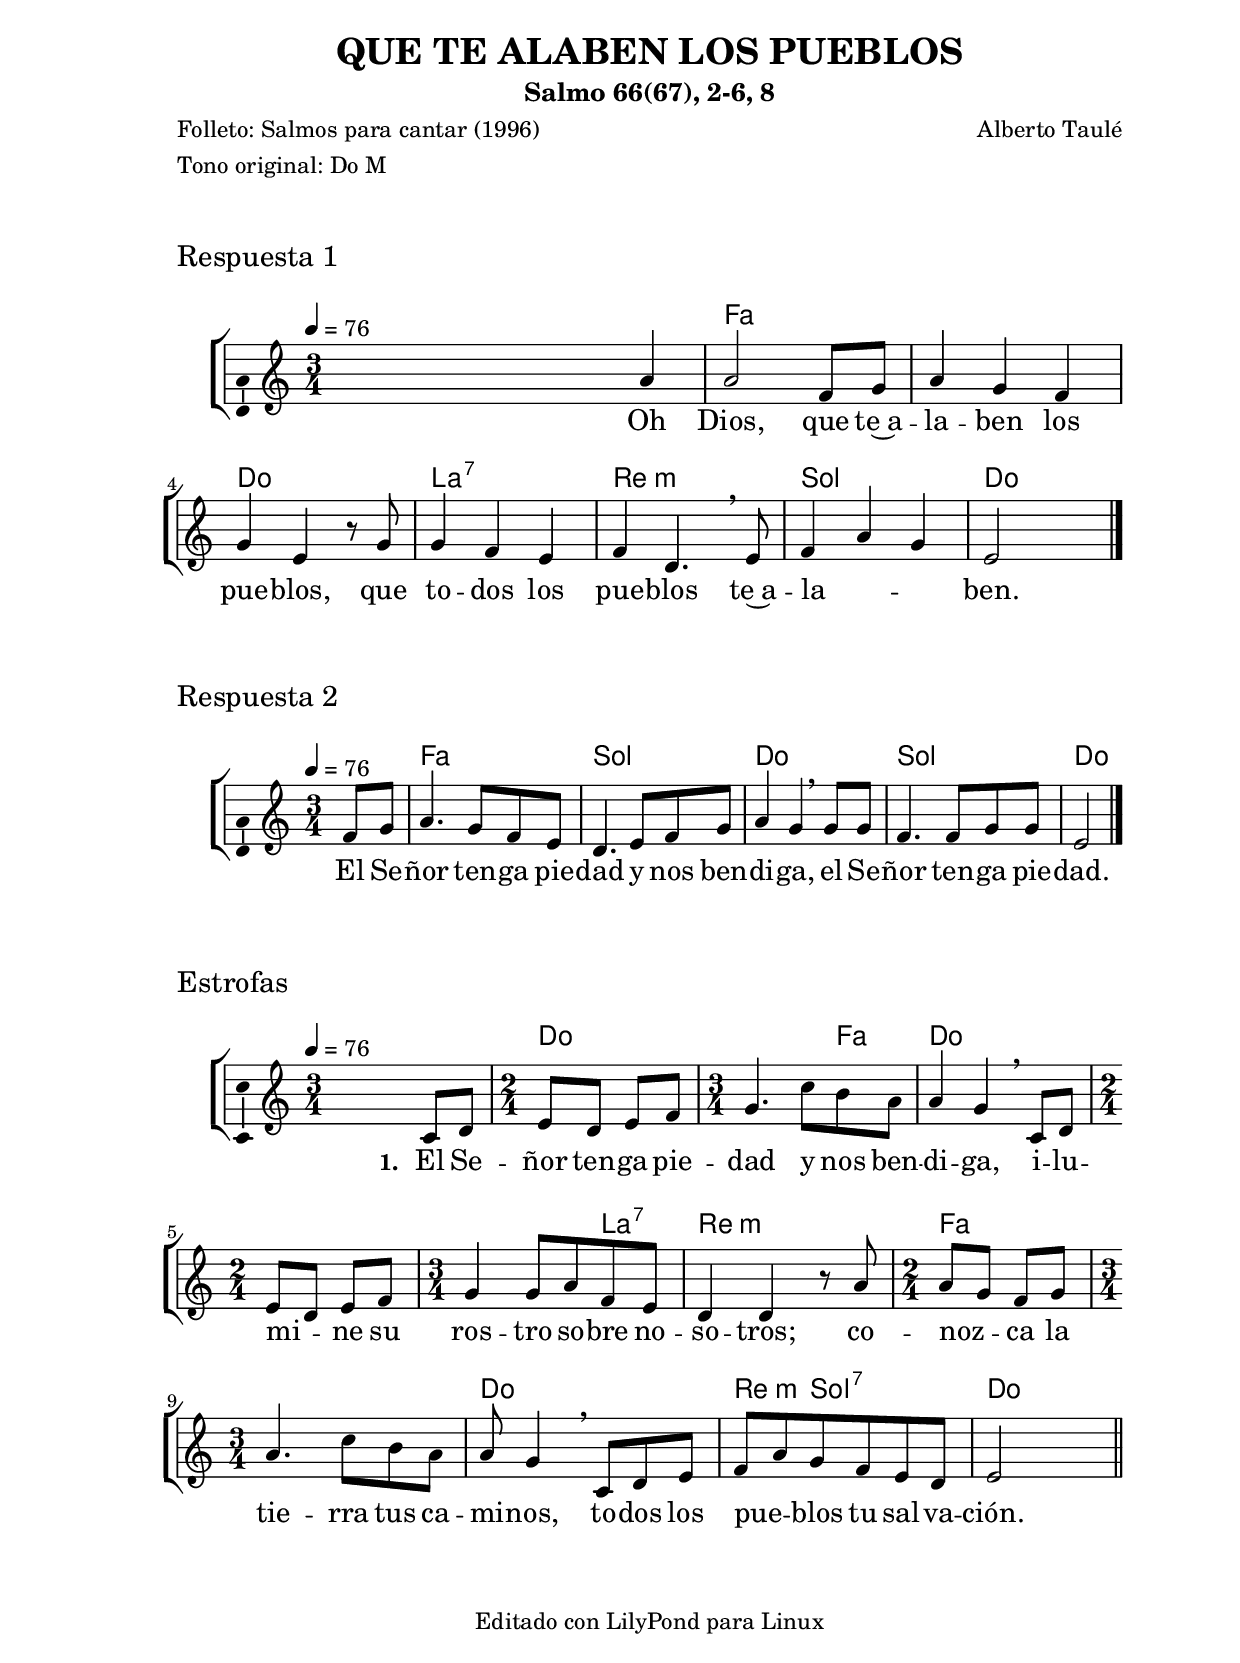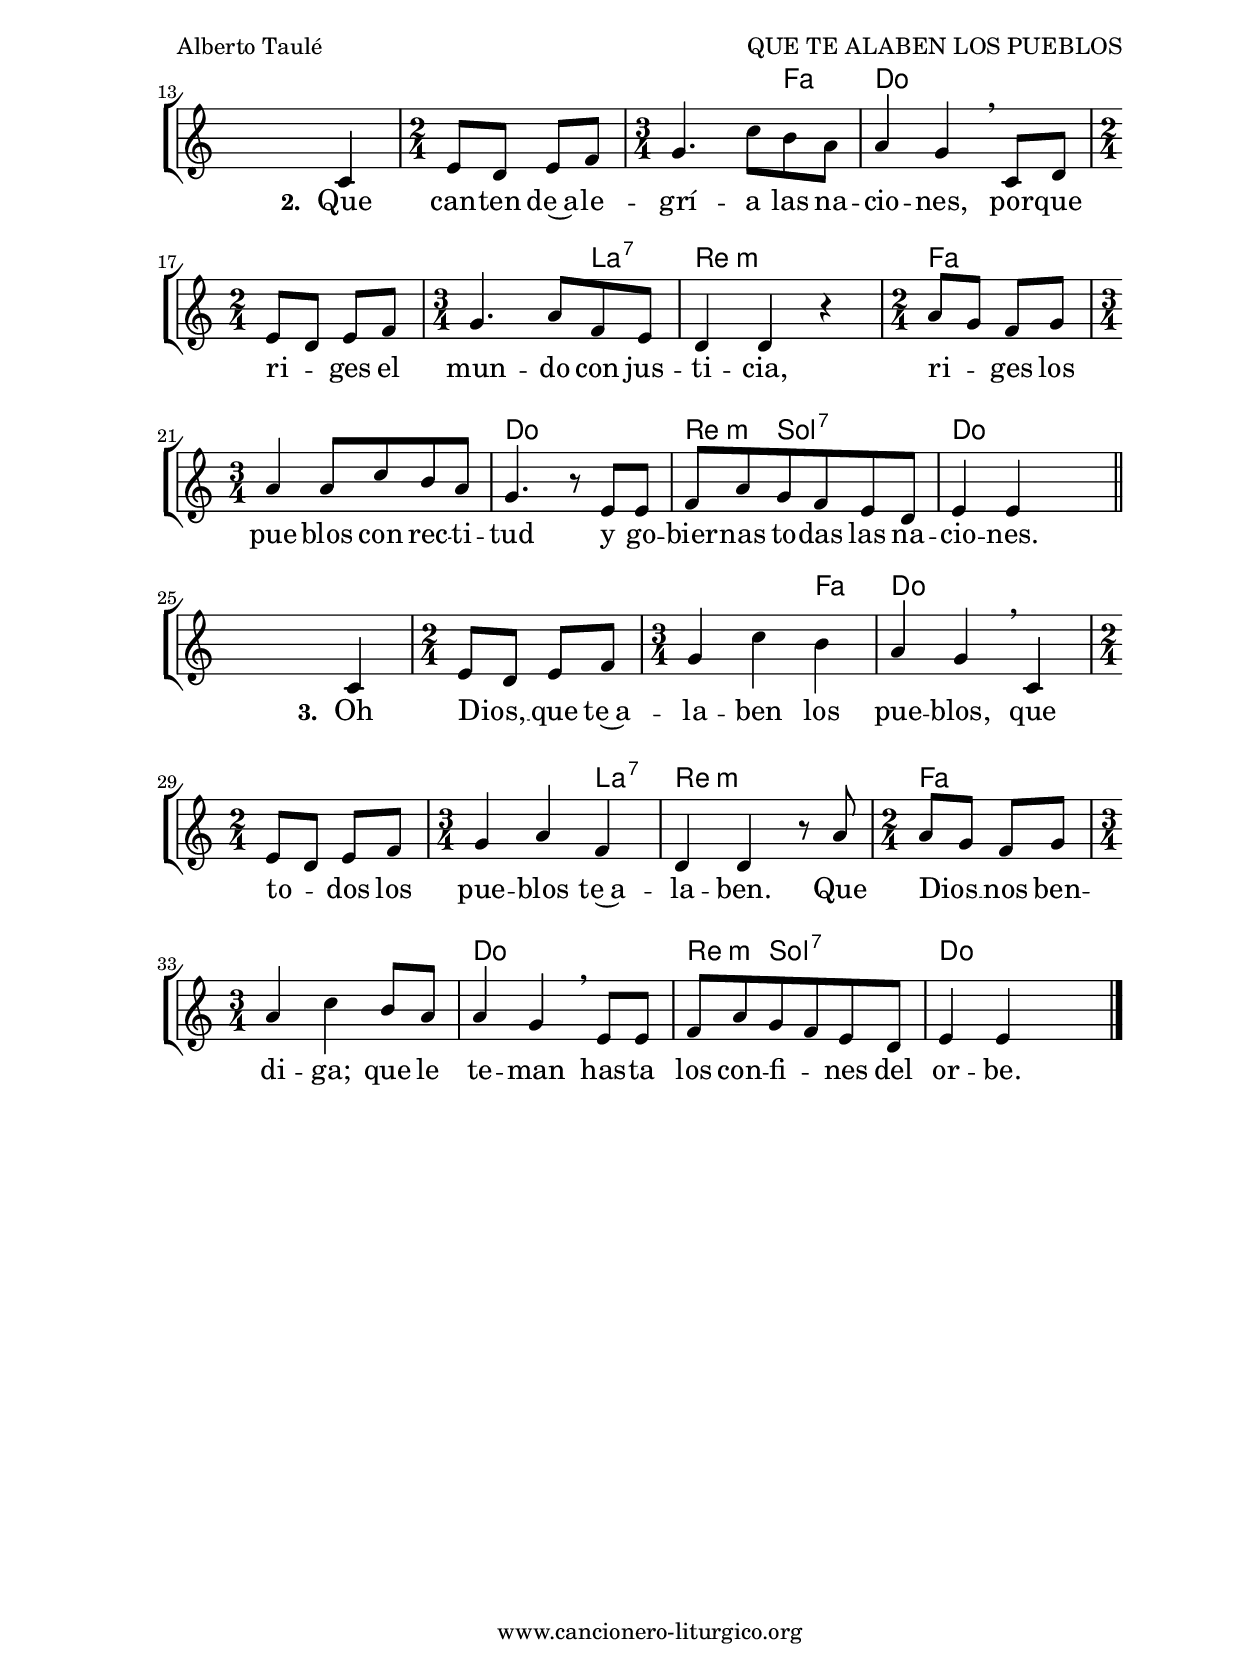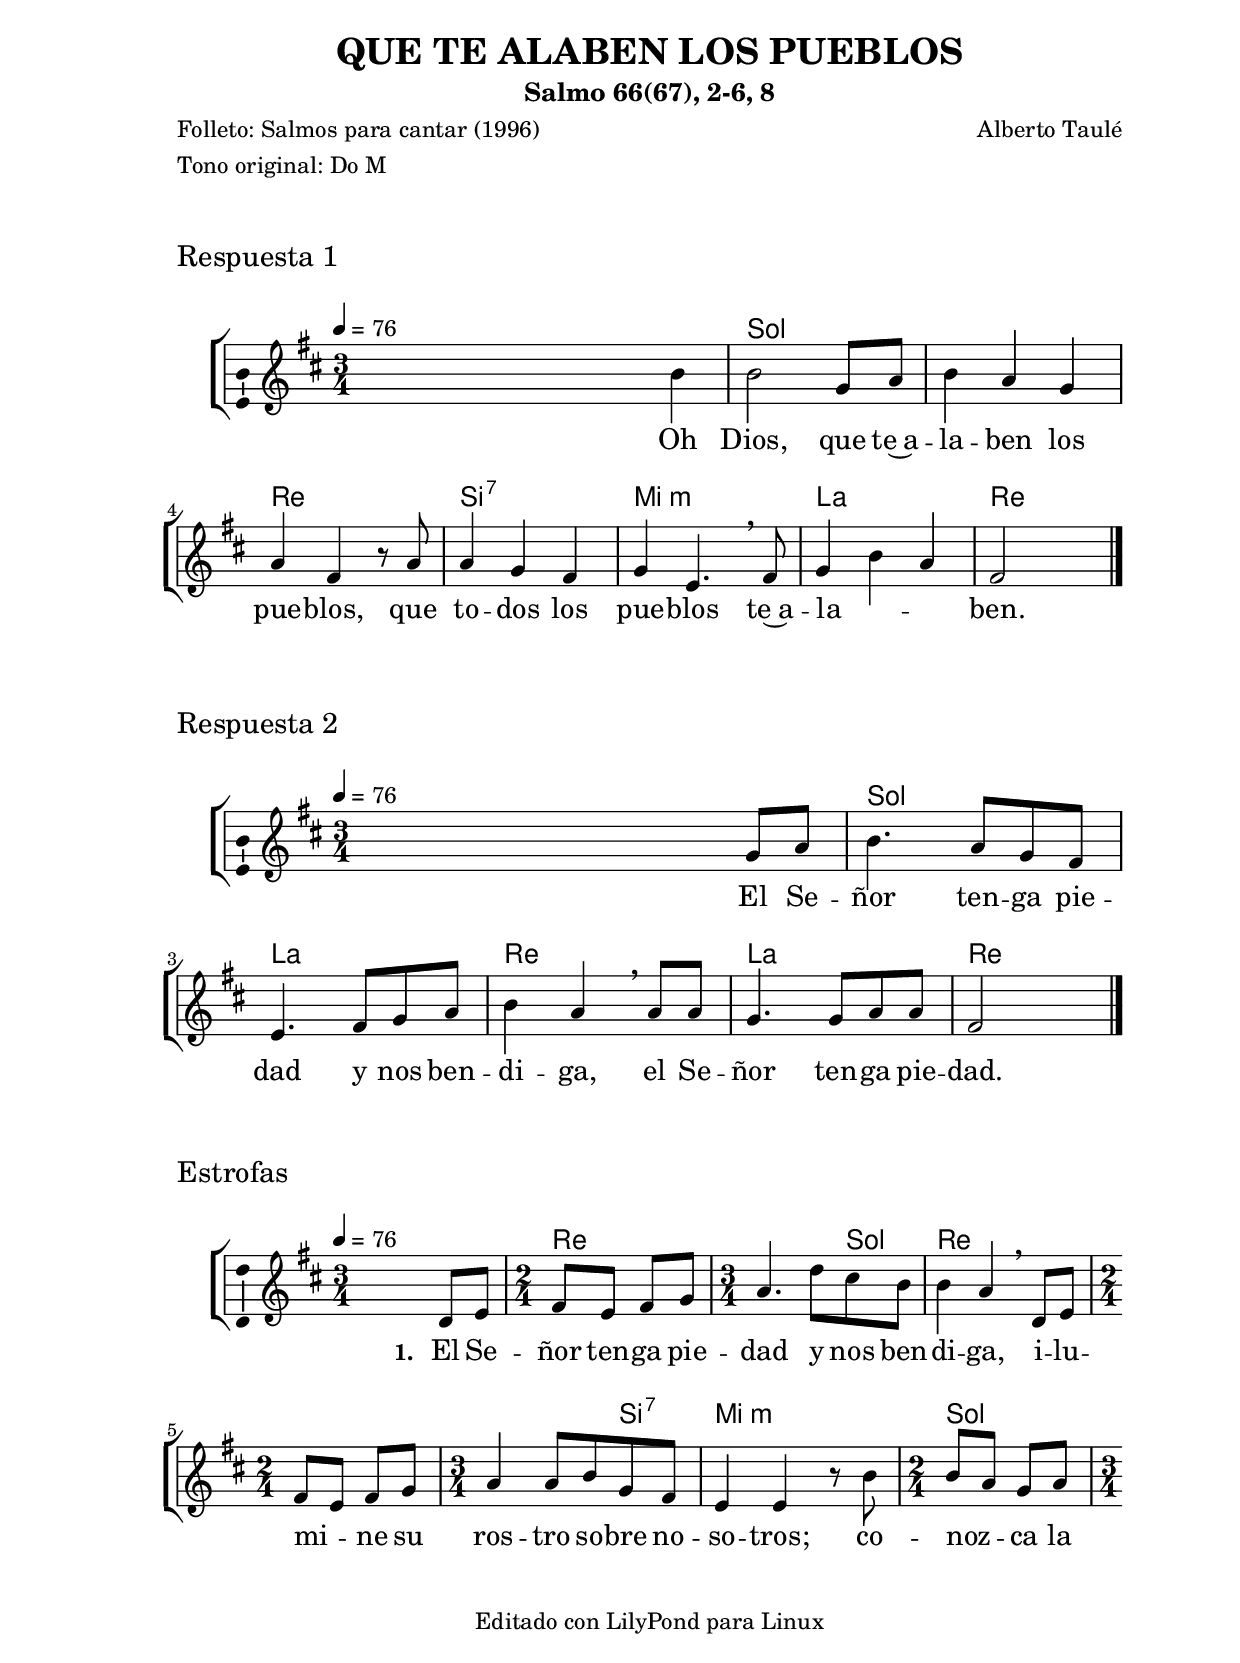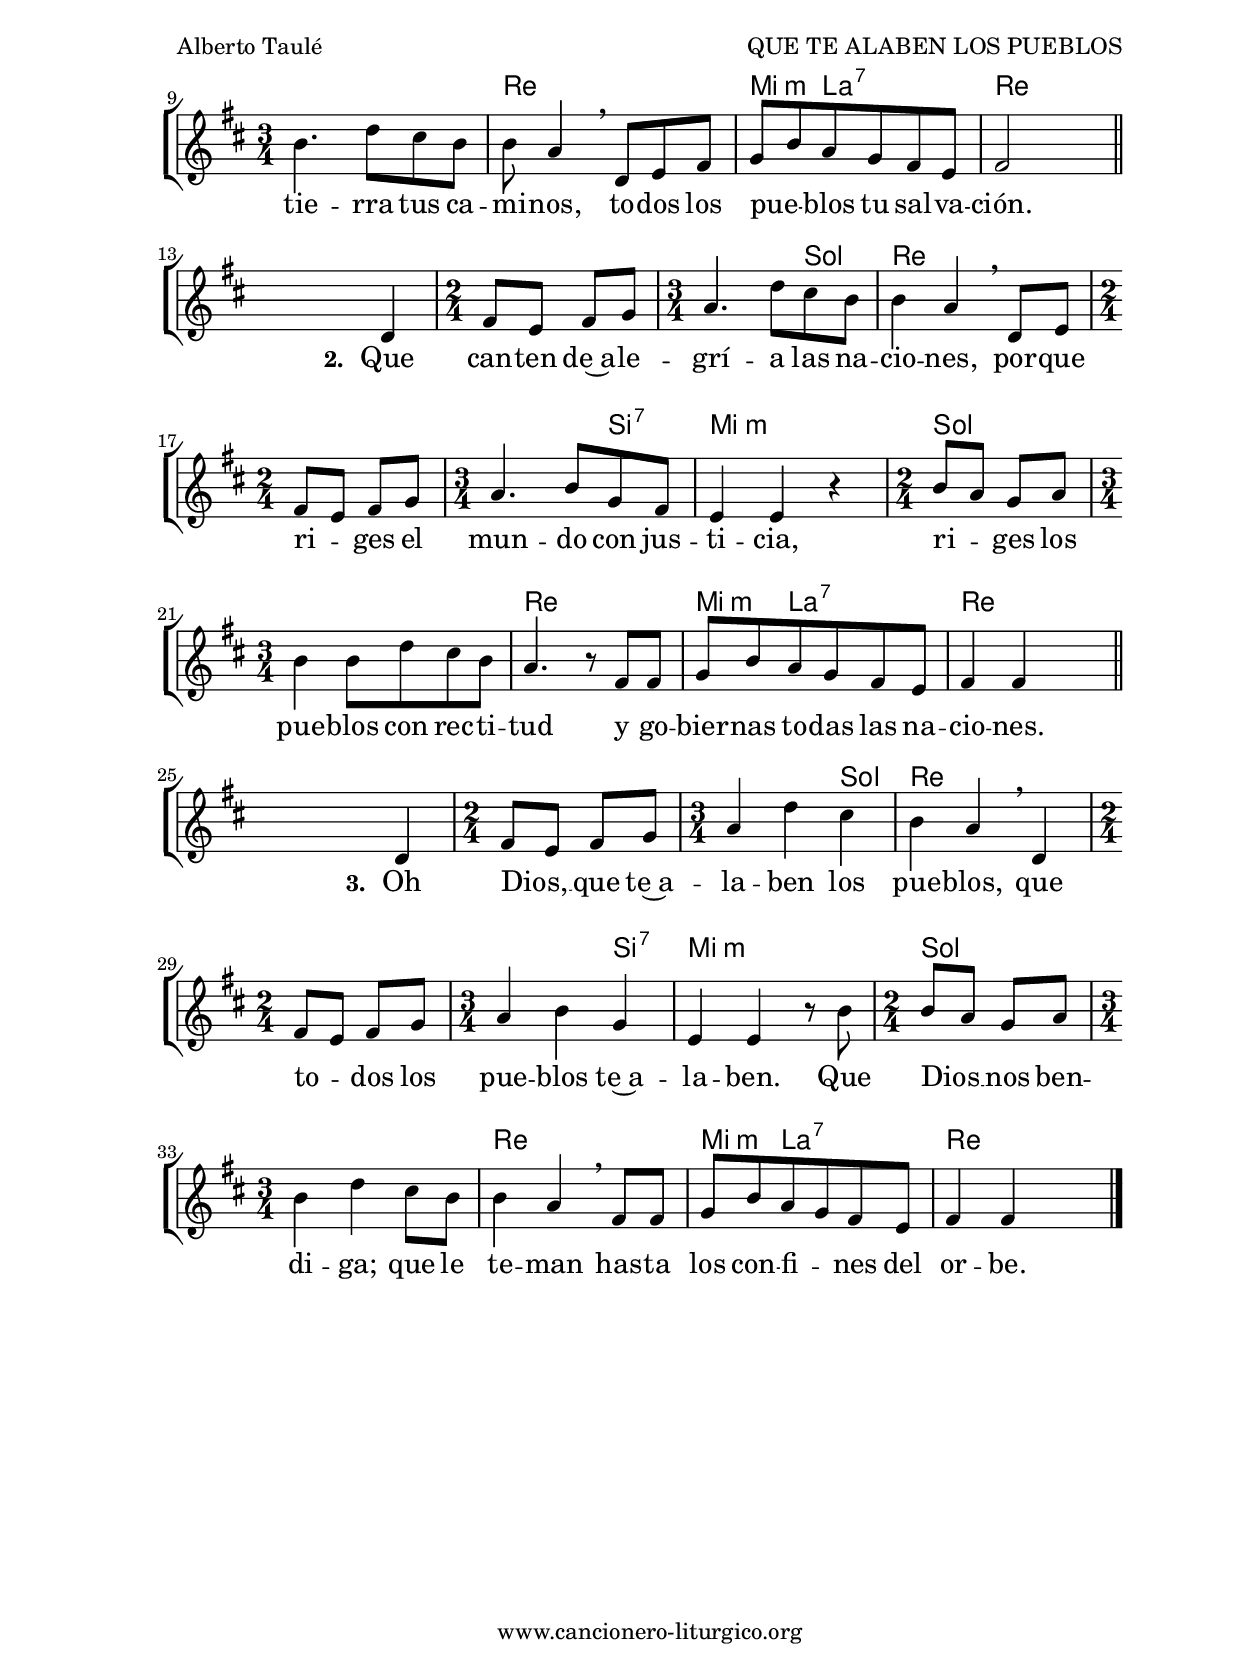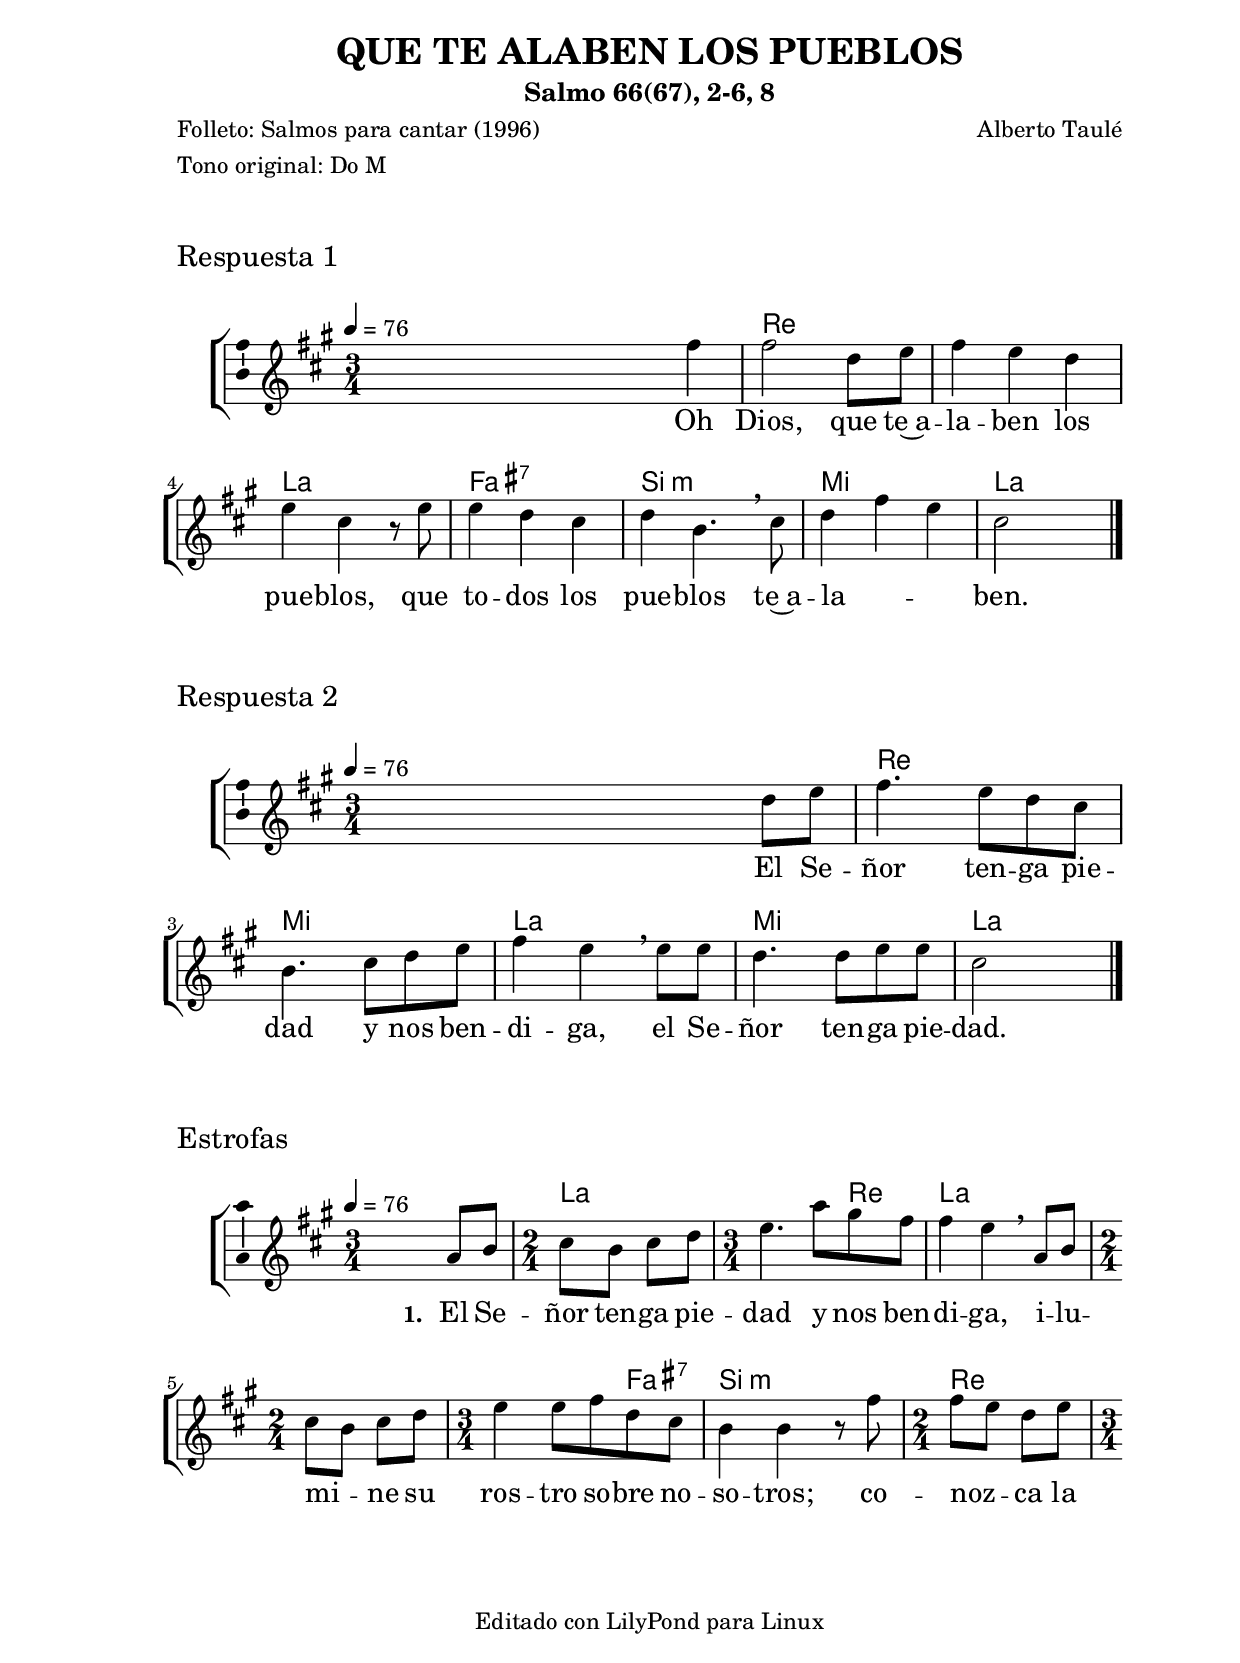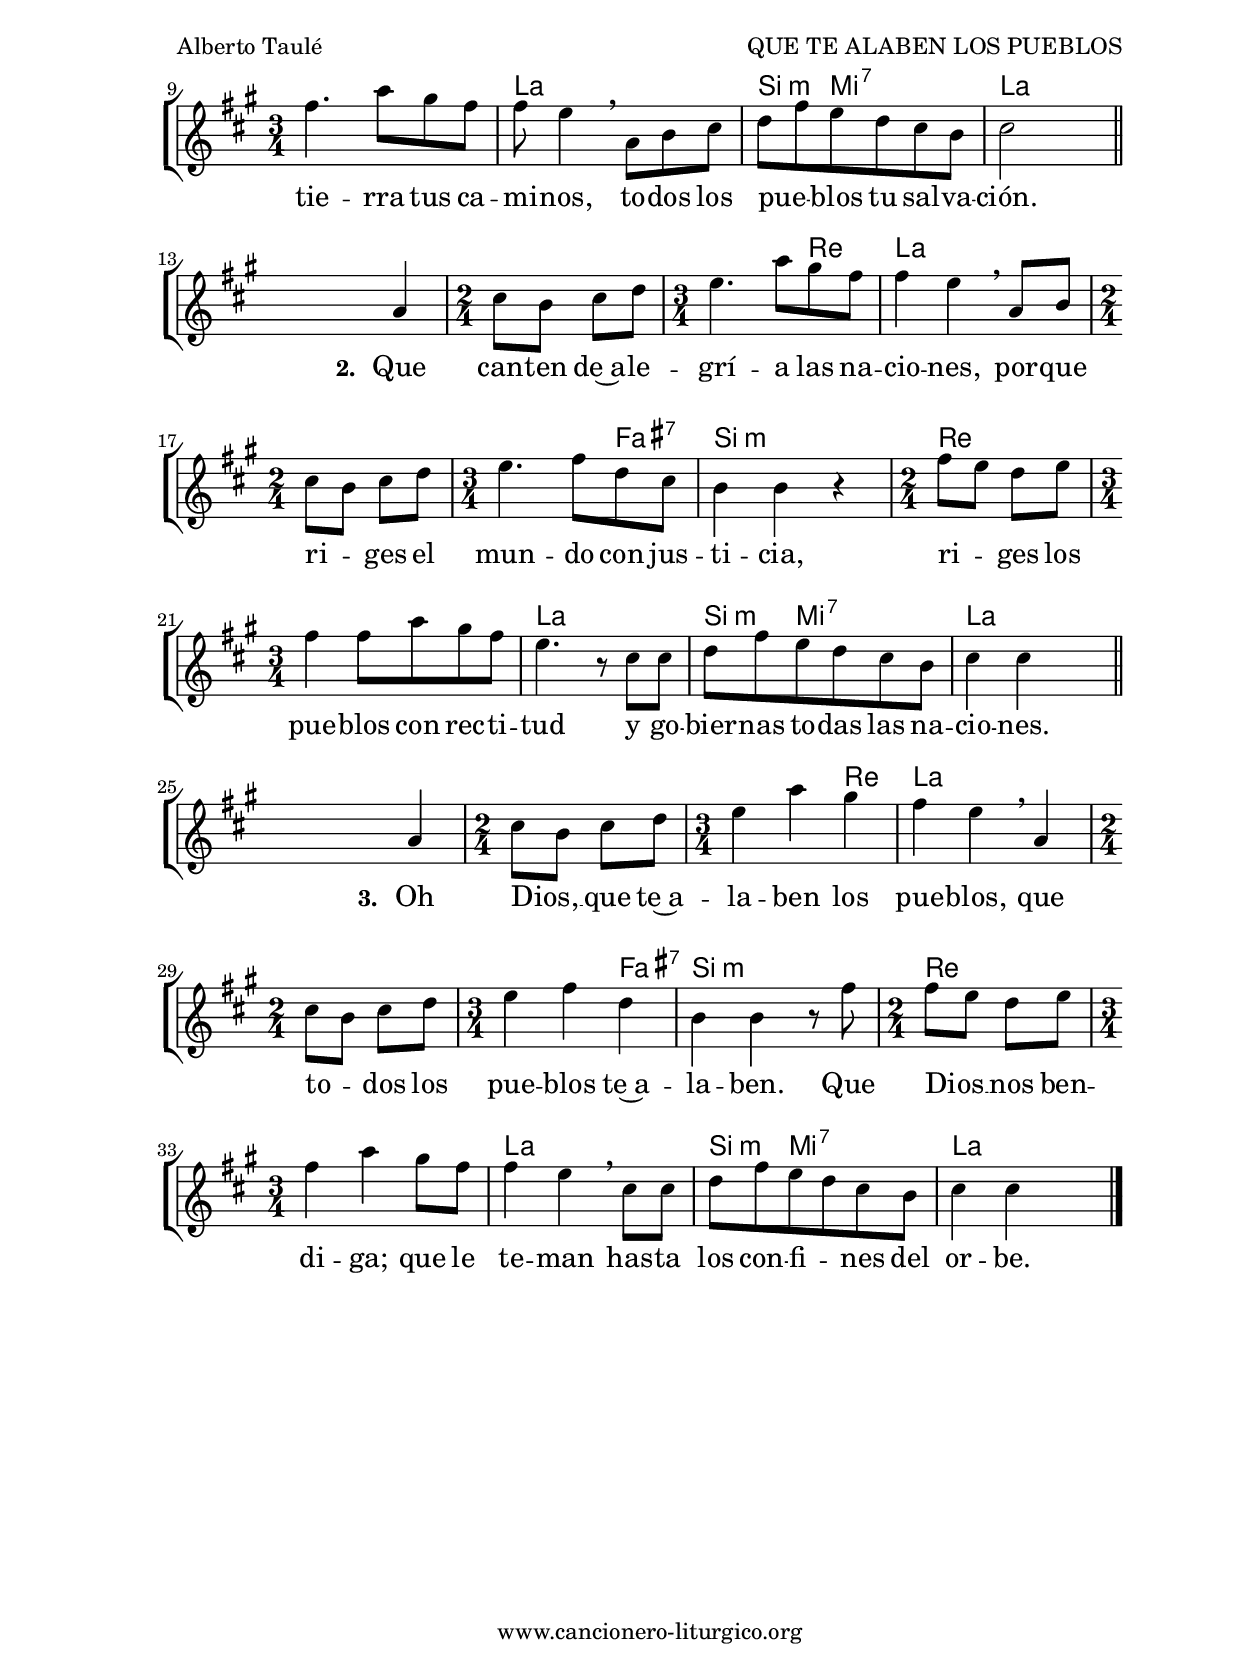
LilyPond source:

%
%para convertir .midi en .wav:
%timidity filename.midi -Ow -o finename.wav
%
%
%Para convertir de .wav a .mp3:
%lame -h -m j filename.wav
%
%
%para escuchar el midi:
%timidity nombrefichero.midi
%


%versión de lilypond para la que se ha escrito esta partitura:
\version "2.16.0"

	%Tamaño papel
	#(set-default-paper-size "a4")
	%Tamaño partitura
	#(set-global-staff-size 20)
	%No responde al pulsar sobre una nota
	#(ly:set-option 'point-and-click #f)

%parámetros del encabezamiento:
\header {
	title = "QUE TE ALABEN LOS PUEBLOS"
	subtitle = "Salmo 66(67), 2-6, 8"
	composer = "Alberto Taulé"
	poet = "Folleto: Salmos para cantar (1996)"
	meter = "Tono original: Do M"
	arranger = ""
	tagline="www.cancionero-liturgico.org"
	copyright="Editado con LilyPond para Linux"
	}

%parámetros asociados al papel:
\paper  {
	oddHeaderMarkup = \markup {\fill-line { \on-the-fly #not-first-page \fromproperty #'header:title \on-the-fly #not-first-page \fromproperty #'header:composer }}
	evenHeaderMarkup = \markup {\fill-line { \fromproperty #'header:composer \fromproperty #'header:title }}
	#(set-paper-size "a4")
	print-page-number = ##f
	first-page-number = 1
	print-first-page-number = ##f
	head-separation = 3.0 \cm
	top-margin = 2.0 \cm
	bottom-margin = 0.5\cm
	left-margin = 3.0 \cm
	line-width = 16.0 \cm 
	indent = 8\mm
	interscoreline = 2.\mm
	between-system-space = 15\mm
%	para que las partituras no llenen la hoja:
	ragged-bottom = ##t
%	idem para la última hoja:
	ragged-last-bottom = ##f
%	para que las partituras llenen el ancho del papel:
	ragged-last = ##f
	after-title-space = 2.5 \cm
%page-count=2
%system-count=8

	%Flexible Vertical Spacing
	markup-system-spacing =
	#'((basic-distance . 5) (minimum-distance . 3) (padding . 3))
	score-markup-spacing =
	#'((basic-distance . 15) (minimum-distance . 10) (padding . 3))
%	score-system-spacing =
%	#'((basic-distance . 15) (minimum-distance . 10) (padding . 5))
	system-system-spacing =
	#'((basic-distance . 5) (minimum-distance . 3) (padding . 3))
	markup-markup-spacing =
	#'((basic-distance . 20) (minimum-distance . 15) (padding . 3))
	last-bottom-spacing =
	#'((basic-distance . 5) (minimum-distance . 5) (padding . 3))
%	top-system-spacing =
%	#'((basic-distance . 10) (minimum-distance . 5) (padding . 3))
%	top-markup-spacing =
%	#'((basic-distance . 15) (minimum-distance . 10) (padding . 3))

	}


%parámetros que afectan a toda la partitura:
global =  {
	%clave de sol (G):
	\clef G
	%armadura:
%%%	\transpose b c'
	\key c \major
	\tempo 4=76
	\set Score.tempoHideNote = ##f
	}


%%%%%%%%%%%%%%%%%%%%%%%%%%%%%%%%%%%%%%%%%%%%%%%%%%%%%%%
%%%%%%%%%%%%%%%%%%%%%%%%%%%%%%%%%%%%%%%%%%%%%%%%%%%%%%%
%%%%%%%%%%%%%%%%%%%%%%%%%%%%%%%%%%%%%%%%%%%%%%%%%%%%%%%


acordesrespuno = {
	\italianChords
	\chordmode {
%%%	\transpose b c'
{

s2.
f2. s c a:7 d:m g c

}
}
}

melodiarespuno = 
%%%	\transpose b c'
{
	\relative c''{

\time 3/4

s2 a4
a2 f8 g
a4 g f
g4 e r8 g8
g4 f e
f4 d4. \breathe e8
f4 a g
e2 s4

\bar "|."
}
}


textorespuno = \lyricmode {

Oh Dios, que te~a -- la -- ben los pue -- blos,
que to -- dos los pue -- blos te~a -- la -- _ _ ben.

	}

acordesrespunoStaff = \context ChordNames = acordesrespunoStaff <<
	\set chordChanges = ##t
	\acordesrespuno
	>>


vozrespunoStaff = \context Voice = vozrespunoStaff
\with {\consists "Ambitus_engraver"}
<<
%	\set Staff.instrumentName = ""
%	\set Staff.shortInstrumentName = ""
%	\set Staff.midiInstrument = #"clarinet"
%	\set Staff.midiInstrument = #"cello"
%	\set Staff.midiInstrument = #"flute"
	\set Staff.midiInstrument = #"electric guitar (jazz)"
%	\set Staff.midiInstrument = #"english horn"
%	\set Staff.midiInstrument = #"violin"
%	\set Staff.midiInstrument = #"glockenspiel"
	\set Staff.midiMinimumVolume = #0.7
	\set Staff.midiMaximumVolume = #0.9
	\global
	\melodiarespuno
	>>

textorespunoStaff = \context Lyrics = textorespunoStaff <<
	\lyricsto vozrespunoStaff \textorespuno
	>>


%%%%%%%%%%%%%%%%%%%%%%%%%%%%%%%%%%%%%%%%%%%%%%%%%%%%%%%
%%%%%%%%%%%%%%%%%%%%%%%%%%%%%%%%%%%%%%%%%%%%%%%%%%%%%%%
%%%%%%%%%%%%%%%%%%%%%%%%%%%%%%%%%%%%%%%%%%%%%%%%%%%%%%%


acordesrespdos = {
	\italianChords
	\chordmode {
%%%	\transpose b c'
{

s2.
f2. g c g c

}
}
}

melodiarespdos = 
%%%	\transpose b c'
{
	\relative c'{

\time 3/4

s2 f8 g
a4. g8 f e
d4. e8 f g
a4 g \breathe g8 g
f4. f8 g g
e2 s4

\bar "|."
}
}


textorespdos = \lyricmode {

El Se -- ñor ten -- ga pie -- dad y nos ben -- di -- ga,
el Se -- ñor ten -- ga pie -- dad.

	}

acordesrespdosStaff = \context ChordNames = acordesrespdosStaff <<
	\set chordChanges = ##t
	\acordesrespdos
	>>


vozrespdosStaff = \context Voice = vozrespdosStaff
\with {\consists "Ambitus_engraver"}
<<
%	\set Staff.instrumentName = ""
%	\set Staff.shortInstrumentName = ""
%	\set Staff.midiInstrument = #"clarinet"
%	\set Staff.midiInstrument = #"cello"
%	\set Staff.midiInstrument = #"flute"
	\set Staff.midiInstrument = #"electric guitar (jazz)"
%	\set Staff.midiInstrument = #"english horn"
%	\set Staff.midiInstrument = #"violin"
%	\set Staff.midiInstrument = #"glockenspiel"
	\set Staff.midiMinimumVolume = #0.7
	\set Staff.midiMaximumVolume = #0.9
	\global
	\melodiarespdos
	>>

textorespdosStaff = \context Lyrics = textorespdosStaff <<
	\lyricsto vozrespdosStaff \textorespdos
	>>


%%%%%%%%%%%%%%%%%%%%%%%%%%%%%%%%%%%%%%%%%%%%%%%%%%%%%%%
%%%%%%%%%%%%%%%%%%%%%%%%%%%%%%%%%%%%%%%%%%%%%%%%%%%%%%%
%%%%%%%%%%%%%%%%%%%%%%%%%%%%%%%%%%%%%%%%%%%%%%%%%%%%%%%


acordesrespest = {
	\italianChords
	\chordmode {
%%%	\transpose b c'
{

s2.
c2
s2 f4 c2.
s2
s2 a4:7 d2.:m
f2
s2. c2. d4:m g2:7 c2.

s2.
c2
s2 f4 c2.
s2
s2 a4:7 d2.:m
f2
s2. c2. d4:m g2:7 c2.

s2.
c2
s2 f4 c2.
s2
s2 a4:7 d2.:m
f2
s2. c2. d4:m g2:7 c2.

}
}
}

melodiarespest = 
%%%	\transpose b c'
{
	\relative c'{

\time 3/4
s2 c8 d

\time 2/4
e8 d e f

\time 3/4
g4. c8 b a
a4 g \breathe c,8 d

\time 2/4
e8 d e f

\time 3/4
g4 g8 a f e
d4 d r8 a'8

\time 2/4
a8 g f g

\time 3/4
a4. c8 b a
a8 g4 \breathe c,8 d e
f8 a g f e d
e2 s4

\bar "||"
\break

%----------------------------------------------

%\time 3/4
s2 c4

\time 2/4
e8 d e f

\time 3/4
g4. c8 b a
a4 g \breathe c,8 d

\time 2/4
e8 d e f

\time 3/4
g4. a8 f e
d4 d r4

\time 2/4
a'8 g f g

\time 3/4
a4 a8 c b a
g4. r8 e8 e
f8 a g f e d
e4 e s4

\bar "||"
\break

%----------------------------------------------

%\time 3/4
s2 c4

\time 2/4
e8 d e f

\time 3/4
g4 c b
a4 g \breathe c,4

\time 2/4
e8 d e f

\time 3/4
g4 a f
d4 d r8 a'8

\time 2/4
a8 g f g

\time 3/4
a4 c b8 a
a4 g \breathe e8 e
f8 a g f e d
e4 e s4

\bar "|."
}
}


textorespest = \lyricmode {

\set stanza =#"1. " El Se -- ñor ten -- ga pie -- dad y nos ben -- di -- ga,
i -- lu -- mi -- _ ne su ros -- tro so -- bre no -- so -- tros;
co -- noz -- _ ca la tie -- rra tus ca -- mi -- nos,
to -- dos los pue -- _ blos tu sal -- va -- ción.

\set stanza =#"2. " Que can -- ten de~a -- le -- grí -- a las na -- cio -- nes,
por -- que ri -- _ ges el mun -- do con jus -- ti -- cia,
ri -- _ ges los pue -- blos con rec -- ti -- tud
y go -- bier -- nas to -- das las na -- cio -- nes.

\set stanza =#"3. " Oh Dios, __ _  que te~a -- la -- ben los pue -- blos,
que to -- _ dos los pue -- blos te~a -- la -- ben.
Que Dios __ _ nos ben -- di -- ga;
que le te -- man has -- ta los con -- fi -- _ nes del or -- be.

	}

acordesrespestStaff = \context ChordNames = acordesrespestStaff <<
	\set chordChanges = ##t
	\acordesrespest
	>>


vozrespestStaff = \context Voice = vozrespestStaff
\with {\consists "Ambitus_engraver"}
<<
%	\set Staff.instrumentName = ""
%	\set Staff.shortInstrumentName = ""
%	\set Staff.midiInstrument = #"clarinet"
%	\set Staff.midiInstrument = #"cello"
%	\set Staff.midiInstrument = #"flute"
	\set Staff.midiInstrument = #"electric guitar (jazz)"
%	\set Staff.midiInstrument = #"english horn"
%	\set Staff.midiInstrument = #"violin"
%	\set Staff.midiInstrument = #"glockenspiel"
	\set Staff.midiMinimumVolume = #0.7
	\set Staff.midiMaximumVolume = #0.9
	\global
	\melodiarespest
	>>

textorespestStaff = \context Lyrics = textorespestStaff <<
	\lyricsto vozrespestStaff \textorespest
	>>


%%%%%%%%%%%%%%%%%%%%%%%%%%%%%%%%%%%%%%%%%%%%%%%%%%%%%%%
%%%%%%%%%%%%%%%%%%%%%%%%%%%%%%%%%%%%%%%%%%%%%%%%%%%%%%%
%%%%%%%%%%%%%%%%%%%%%%%%%%%%%%%%%%%%%%%%%%%%%%%%%%%%%%%


\book {
	\score {
		\context ChoirStaff {
			\override StaffGroup.SystemStartBracket #'collapse-height = #1
			\override Score.SystemStartBar #'collapse-height = #1
			<<
			\acordesrespunoStaff
			\vozrespunoStaff
			\textorespunoStaff
			>>
			}
		\layout {
	    		\context {
				\Lyrics
				\override LyricText #'font-size = #2
				}
	   		 \context {
				\Score
				\override StaffSymbol #'staff-space = #(magstep +3)
				}
			}
		\header{piece=\markup{\fontsize #2 "Respuesta 1"}}
		}
	\score {
		\context ChoirStaff {
			\override StaffGroup.SystemStartBracket #'collapse-height = #1
			\override Score.SystemStartBar #'collapse-height = #1
			<<
			\acordesrespdosStaff
			\vozrespdosStaff
			\textorespdosStaff
			>>
		}

		\layout {
%system-count=2
	    		\context {
				\Lyrics
				\override LyricText #'font-size = #2
				}
	   		 \context {
				\Score
				\override StaffSymbol #'staff-space = #(magstep +3)
				}
			}
		\header{piece=\markup{\fontsize #2 "Respuesta 2"}}
		}
	\score {
		\context ChoirStaff {
			\override StaffGroup.SystemStartBracket #'collapse-height = #1
			\override Score.SystemStartBar #'collapse-height = #1
			<<
			\acordesrespestStaff
			\vozrespestStaff
			\textorespestStaff
			>>
			}
		\layout {
	    		\context {
				\Lyrics
				\override LyricText #'font-size = #2
				}
	   		 \context {
				\Score
				\override StaffSymbol #'staff-space = #(magstep +3)
				}
			}
		\header{piece=\markup{\fontsize #2 "Estrofas"}}
		}
	\score {
		\unfoldRepeats
		\context ChoirStaff {
			<<
			\acordesrespunoStaff
			\vozrespunoStaff
			>>
			<<
			\acordesrespdosStaff
			\vozrespdosStaff
			>>
			<<
			\acordesrespestStaff
			\vozrespestStaff
			>>
			}
		\midi {
	  		\context {
	  			\Score
				tempoWholesPerMinute = #(ly:make-moment 70 4)
				}
			}
		}
	}

#(define output-suffix "C")
\book {
	\score {
		\context ChoirStaff {
			\override StaffGroup.SystemStartBracket #'collapse-height = #1
			\override Score.SystemStartBar #'collapse-height = #1
\transpose c d
			<<
			\acordesrespunoStaff
			\vozrespunoStaff
			\textorespunoStaff
			>>
			}
		\layout {
	    		\context {
				\Lyrics
				\override LyricText #'font-size = #2
				}
	   		 \context {
				\Score
				\override StaffSymbol #'staff-space = #(magstep +3)
				}
			}
		\header{piece=\markup{\fontsize #2 "Respuesta 1"}}
		}
	\score {
		\context ChoirStaff {
			\override StaffGroup.SystemStartBracket #'collapse-height = #1
			\override Score.SystemStartBar #'collapse-height = #1
\transpose c d
			<<
			\acordesrespdosStaff
			\vozrespdosStaff
			\textorespdosStaff
			>>
		}

		\layout {
%system-count=2
	    		\context {
				\Lyrics
				\override LyricText #'font-size = #2
				}
	   		 \context {
				\Score
				\override StaffSymbol #'staff-space = #(magstep +3)
				}
			}
		\header{piece=\markup{\fontsize #2 "Respuesta 2"}}
		}
	\score {
		\context ChoirStaff {
			\override StaffGroup.SystemStartBracket #'collapse-height = #1
			\override Score.SystemStartBar #'collapse-height = #1
\transpose c d
			<<
			\acordesrespestStaff
			\vozrespestStaff
			\textorespestStaff
			>>
			}
		\layout {
	    		\context {
				\Lyrics
				\override LyricText #'font-size = #2
				}
	   		 \context {
				\Score
				\override StaffSymbol #'staff-space = #(magstep +3)
				}
			}
		\header{piece=\markup{\fontsize #2 "Estrofas"}}
		}
	}

#(define output-suffix "S")
\book {
	\score {
		\context ChoirStaff {
			\override StaffGroup.SystemStartBracket #'collapse-height = #1
			\override Score.SystemStartBar #'collapse-height = #1
\transpose c a
			<<
			\acordesrespunoStaff
			\vozrespunoStaff
			\textorespunoStaff
			>>
			}
		\layout {
	    		\context {
				\Lyrics
				\override LyricText #'font-size = #2
				}
	   		 \context {
				\Score
				\override StaffSymbol #'staff-space = #(magstep +3)
				}
			}
		\header{piece=\markup{\fontsize #2 "Respuesta 1"}}
		}
	\score {
		\context ChoirStaff {
			\override StaffGroup.SystemStartBracket #'collapse-height = #1
			\override Score.SystemStartBar #'collapse-height = #1
\transpose c a
			<<
			\acordesrespdosStaff
			\vozrespdosStaff
			\textorespdosStaff
			>>
		}

		\layout {
%system-count=2
	    		\context {
				\Lyrics
				\override LyricText #'font-size = #2
				}
	   		 \context {
				\Score
				\override StaffSymbol #'staff-space = #(magstep +3)
				}
			}
		\header{piece=\markup{\fontsize #2 "Respuesta 2"}}
		}
	\score {
		\context ChoirStaff {
			\override StaffGroup.SystemStartBracket #'collapse-height = #1
			\override Score.SystemStartBar #'collapse-height = #1
\transpose c a
			<<
			\acordesrespestStaff
			\vozrespestStaff
			\textorespestStaff
			>>
			}
		\layout {
	    		\context {
				\Lyrics
				\override LyricText #'font-size = #2
				}
	   		 \context {
				\Score
				\override StaffSymbol #'staff-space = #(magstep +3)
				}
			}
		\header{piece=\markup{\fontsize #2 "Estrofas"}}
		}
	}



